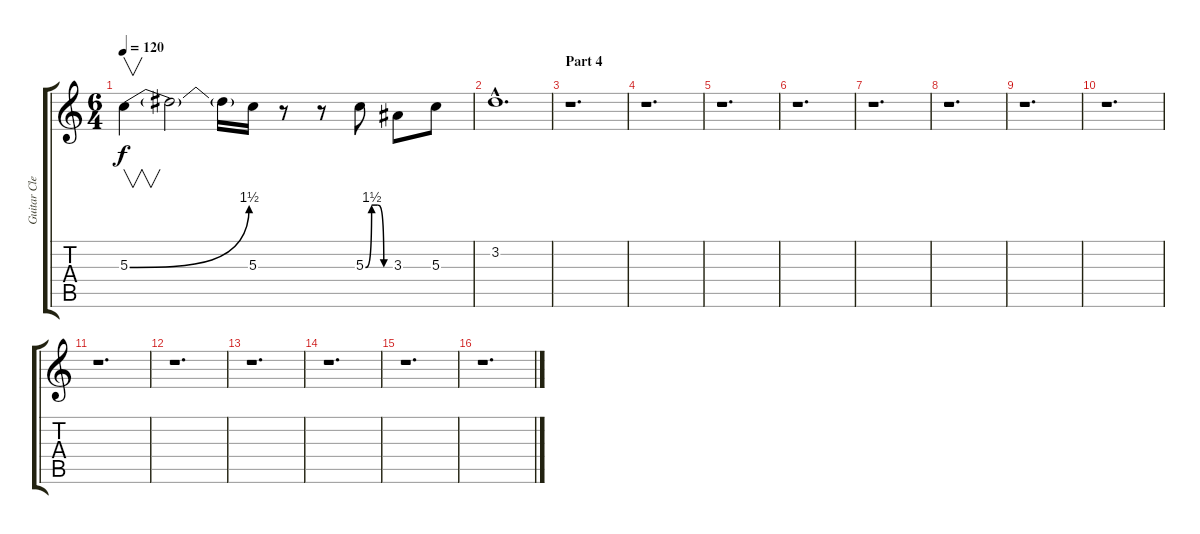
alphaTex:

\track ("Guitar Clean Solo" "Guitar Cle") {instrument electricguitarclean}
\staff {score tabs}
\tuning (E4 B3 G3 D3 A2 E2) {hide}
\ts (6 4)
\tempo 120
\clef g2
\ks c
5.3{be (bend 0 0 60 6)}.4{v dy f} 5.3{t}.2 5.3{t}.16 5.3.16 r.8 r.8 5.3{be (custom 0 0 15 6 30 6 45 0 60 0)}.8 3.3.8 5.3.8 |
3.2{hac}.1{d} |
\section ("" "Part 4")
r.1{d} |
r.1{d} |
r.1{d} |
r.1{d} |
r.1{d} |
r.1{d} |
r.1{d} |
r.1{d} |
r.1{d} |
r.1{d} |
r.1{d} |
r.1{d} |
r.1{d} |
r.1{d}
